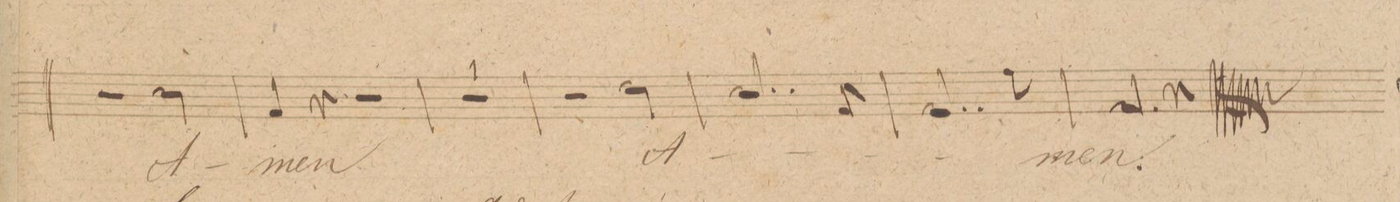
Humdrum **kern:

**kern	**text	**dynam
*I"Baſso.	*	*
*clefF4	*	*
*k[f#c#g#]	*	*
*met(c|)	*	*
*M2/2	*	*
2r	.	.
2E\	A-	.
=241	=241	=241
4AA/	-men	.
4r	.	.
2r	.	.
=242	=242	=242
1r	.	.
=243	=243	=243
2r	.	.
2F#\	A-	.
=244	=244	=244
2..E/	.	.
8AA/	.	.
=245	=245	=245
2..AA/	.	.
8A\	.	.
=246	=246	=246
2.AA/	-men.	.
4r	.	.
==	==	==
*-	*-	*-
